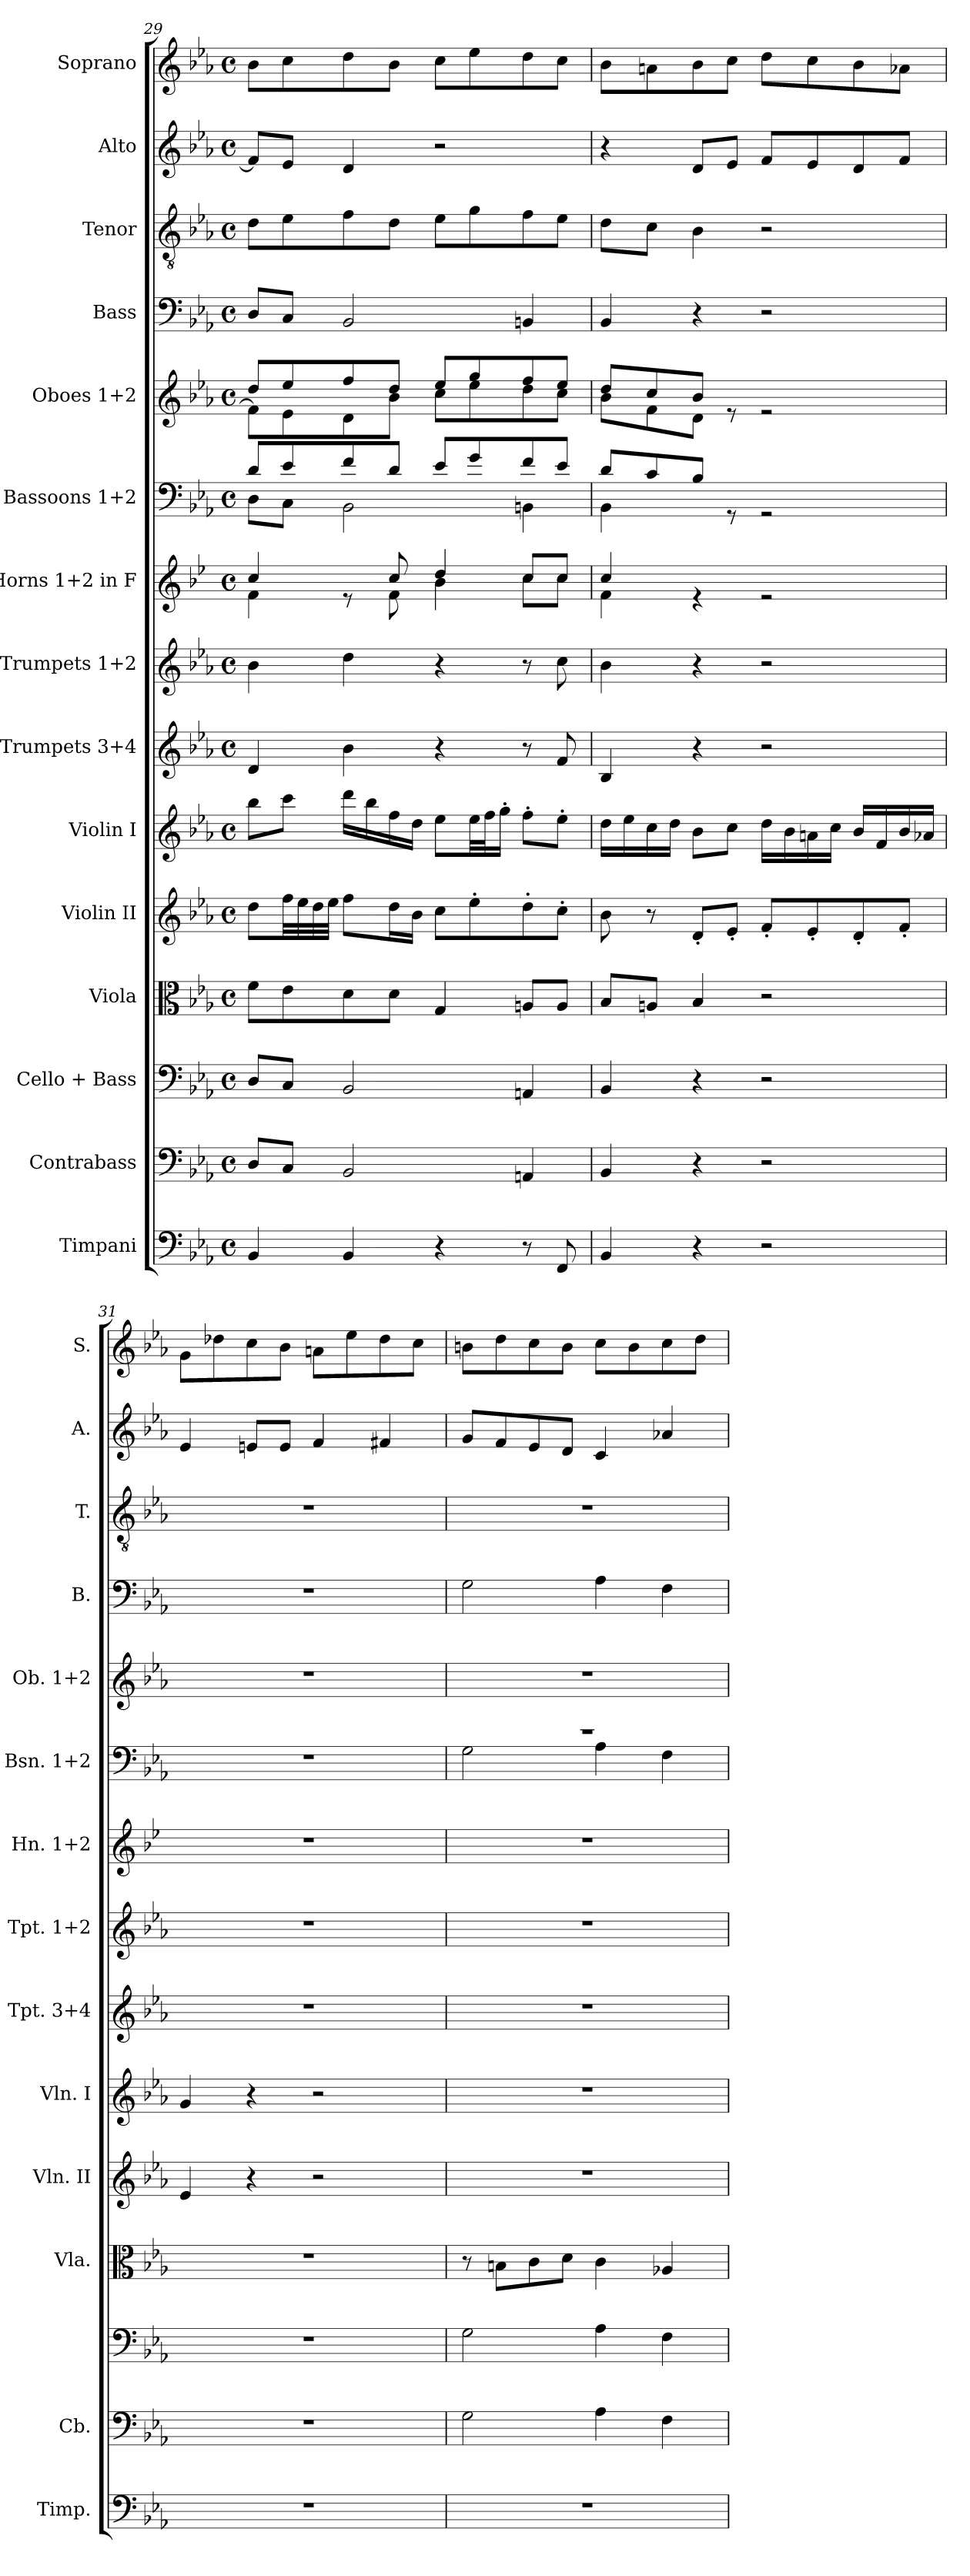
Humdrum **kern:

**kern	**kern	**kern	**kern	**kern	**kern	**kern	**kern	**kern	**kern	**kern	**kern	**kern	**kern	**kern
*part15	*part14	*part13	*part12	*part11	*part10	*part9	*part8	*part7	*part6	*part5	*part4	*part3	*part2	*part1
*staff15	*staff14	*staff13	*staff12	*staff11	*staff10	*staff9	*staff8	*staff7	*staff6	*staff5	*staff4	*staff3	*staff2	*staff1
*I"Timpani	*I"Contrabass	*I"Cello + Bass	*I"Viola	*I"Violin II	*I"Violin I	*I"Trumpets 3+4	*I"Trumpets 1+2	*I"Horns 1+2 in F	*I"Bassoons 1+2	*I"Oboes 1+2	*I"Bass	*I"Tenor	*I"Alto	*I"Soprano
*I'Timp.	*I'Cb.	*	*I'Vla.	*I'Vln. II	*I'Vln. I	*I'Tpt. 3+4	*I'Tpt. 1+2	*I'Hn. 1+2	*I'Bsn. 1+2	*I'Ob. 1+2	*I'B.	*I'T.	*I'A.	*I'S.
*clefF4	*clefF4	*clefF4	*clefC3	*clefG2	*clefG2	*clefG2	*clefG2	*clefG2	*clefF4	*clefG2	*clefF4	*clefGv2	*clefG2	*clefG2
*	*ITrd7c12	*	*	*	*	*	*	*ITrd4c7	*	*	*	*	*	*
*k[b-e-a-]	*k[b-e-a-]	*k[b-e-a-]	*k[b-e-a-]	*k[b-e-a-]	*k[b-e-a-]	*k[b-e-a-]	*k[b-e-a-]	*k[b-e-a-]	*k[b-e-a-]	*k[b-e-a-]	*k[b-e-a-]	*k[b-e-a-]	*k[b-e-a-]	*k[b-e-a-]
*M4/4	*M4/4	*M4/4	*M4/4	*M4/4	*M4/4	*M4/4	*M4/4	*M4/4	*M4/4	*M4/4	*M4/4	*M4/4	*M4/4	*M4/4
*met(c)	*met(c)	*met(c)	*met(c)	*met(c)	*met(c)	*met(c)	*met(c)	*met(c)	*met(c)	*met(c)	*met(c)	*met(c)	*met(c)	*met(c)
=29	=29	=29	=29	=29	=29	=29	=29	=29	=29	=29	=29	=29	=29	=29
*	*	*	*	*	*	*	*	*^	*^	*^	*	*	*	*
4BB-/	8DD/L	8D/L	8f\L	8dd\L	8bb-\L	4d/	4b-\	4f/	4B-\	8d/L	8D\L	8dd/L	8f\L]	8D/L	8d\L	8f/L]	8b-\L
.	8CC/J	8C/J	8e-\	32ff\LL	8ccc\J	.	.	.	.	8e-/	8C\J	8ee-/	8e-\	8C/J	8e-\	8e-/J	8cc\
.	.	.	.	32ee-\	.	.	.	.	.	.	.	.	.	.	.	.	.
.	.	.	.	32dd\	.	.	.	.	.	.	.	.	.	.	.	.	.
.	.	.	.	32ee-\JJJ	.	.	.	.	.	.	.	.	.	.	.	.	.
4BB-/	2BBB-/	2BB-/	8d\	8ff\L	16ddd\LL	4b-\	4dd\	8re	8ryy	8f/	2BB-\	8ff/	8d\	2BB-/	8f\	4d/	8dd\
.	.	.	.	.	16bb-\	.	.	.	.	.	.	.	.	.	.	.	.
.	.	.	8d\J	16dd\L	16ff\	.	.	8f/	8B-\	8d/J	.	8dd/J	8b-\J	.	8d\J	.	8b-\J
.	.	.	.	16b-\JJ	16dd\JJ	.	.	.	.	.	.	.	.	.	.	.	.
4r	.	.	4G/	8cc\L	8ee-\L	4r	4r	4g/	4e-\	8e-/L	.	8ee-/L	8cc\L	.	8e-\L	2r	8cc\L
.	.	.	.	8ee-'\	32ee-\LL	.	.	.	.	8g/	.	8gg/	8ee-\	.	8g\	.	8ee-\
.	.	.	.	.	32ff\J	.	.	.	.	.	.	.	.	.	.	.	.
.	.	.	.	.	16gg'\JJ	.	.	.	.	.	.	.	.	.	.	.	.
8r	4AAAn/	4AAn/	8An/L	8dd'\	8ff'\L	8r	8r	8f/L	8f\L	8f/	4BBn\	8ff/	8dd\	4BBn/	8f\	.	8dd\
8FF/	.	.	8A/J	8cc'\J	8ee-'\J	8f/	8cc\	8f/J	8f\J	8e-/J	.	8ee-/J	8cc\J	.	8e-\J	.	8cc\J
=30	=30	=30	=30	=30	=30	=30	=30	=30	=30	=30	=30	=30	=30	=30	=30	=30	=30
4BB-/	4BBB-/	4BB-/	8B-/L	8b-\	16dd\LL	4B-/	4b-\	4f/	4B-\	8d/L	4BB-\	8dd/L	8b-\L	4BB-/	8d\L	4r	8b-\L
.	.	.	.	.	16ee-\	.	.	.	.	.	.	.	.	.	.	.	.
.	.	.	8An/J	8r	16cc\	.	.	.	.	8c/	.	8cc/	8f\	.	8c\J	.	8an\
.	.	.	.	.	16dd\JJ	.	.	.	.	.	.	.	.	.	.	.	.
4r	4r	4r	4B-/	8d'/L	8b-\L	4r	4r	4re	2.ryy	8B-/J	2.ryy	8b-/J	8d\J	4r	4B-\	8d/L	8b-\
.	.	.	.	8e-'/J	8cc\J	.	.	.	.	8rGG	.	8re	2ryy	.	.	8e-/J	8cc\J
2r	2r	2r	2r	8f'/L	16dd\LL	2r	2r	2re	.	2rGG	.	2re	.	2r	2r	8f/L	8dd\L
.	.	.	.	.	16b-\	.	.	.	.	.	.	.	.	.	.	.	.
.	.	.	.	8e-'/	16an\	.	.	.	.	.	.	.	.	.	.	8e-/	8cc\
.	.	.	.	.	16cc\JJ	.	.	.	.	.	.	.	.	.	.	.	.
.	.	.	.	8d'/	16b-/LL	.	.	.	.	.	.	.	.	.	.	8d/	8b-\
.	.	.	.	.	16f/	.	.	.	.	.	.	.	.	.	.	.	.
.	.	.	.	8f'/J	16b-/	.	.	.	.	.	.	.	8ryy	.	.	8f/J	8a-X\J
.	.	.	.	.	16a-X/JJ	.	.	.	.	.	.	.	.	.	.	.	.
*	*	*	*	*	*	*	*	*v	*v	*	*	*v	*v	*	*	*	*
*	*	*	*	*	*	*	*	*	*v	*v	*	*	*	*	*
!!LO:PB:g=z
=31	=31	=31	=31	=31	=31	=31	=31	=31	=31	=31	=31	=31	=31	=31
1r	1r	1r	1r	4e-/	4g/	1r	1r	1r	1r	1r	1r	1r	4e-/	8g\L
.	.	.	.	.	.	.	.	.	.	.	.	.	.	8dd-X\
.	.	.	.	4r	4r	.	.	.	.	.	.	.	8en/L	8cc\
.	.	.	.	.	.	.	.	.	.	.	.	.	8e/J	8b-\J
.	.	.	.	2r	2r	.	.	.	.	.	.	.	4f/	8an\L
.	.	.	.	.	.	.	.	.	.	.	.	.	.	8ee-\
.	.	.	.	.	.	.	.	.	.	.	.	.	4f#X/	8dd-\
.	.	.	.	.	.	.	.	.	.	.	.	.	.	8cc\J
=32	=32	=32	=32	=32	=32	=32	=32	=32	=32	=32	=32	=32	=32	=32
*	*	*	*	*	*	*	*	*	*^	*	*	*	*	*
1r	2GG\	2G\	8r	1r	1r	1r	1r	1r	1r	2G\	1r	2G\	1r	8g/L	8bn\L
.	.	.	8Bn\L	.	.	.	.	.	.	.	.	.	.	8f/	8dd\
.	.	.	8c\	.	.	.	.	.	.	.	.	.	.	8e-/	8cc\
.	.	.	8d\J	.	.	.	.	.	.	.	.	.	.	8d/J	8b\J
.	4AA-\	4A-\	4c\	.	.	.	.	.	.	4A-\	.	4A-\	.	4c/	8cc\L
.	.	.	.	.	.	.	.	.	.	.	.	.	.	.	8b\
.	4FF\	4F\	4A-X/	.	.	.	.	.	.	4F\	.	4F\	.	4a-X/	8cc\
.	.	.	.	.	.	.	.	.	.	.	.	.	.	.	8dd\J
*	*	*	*	*	*	*	*	*	*v	*v	*	*	*	*	*
=	=	=	=	=	=	=	=	=	=	=	=	=	=	=
*-	*-	*-	*-	*-	*-	*-	*-	*-	*-	*-	*-	*-	*-	*-
